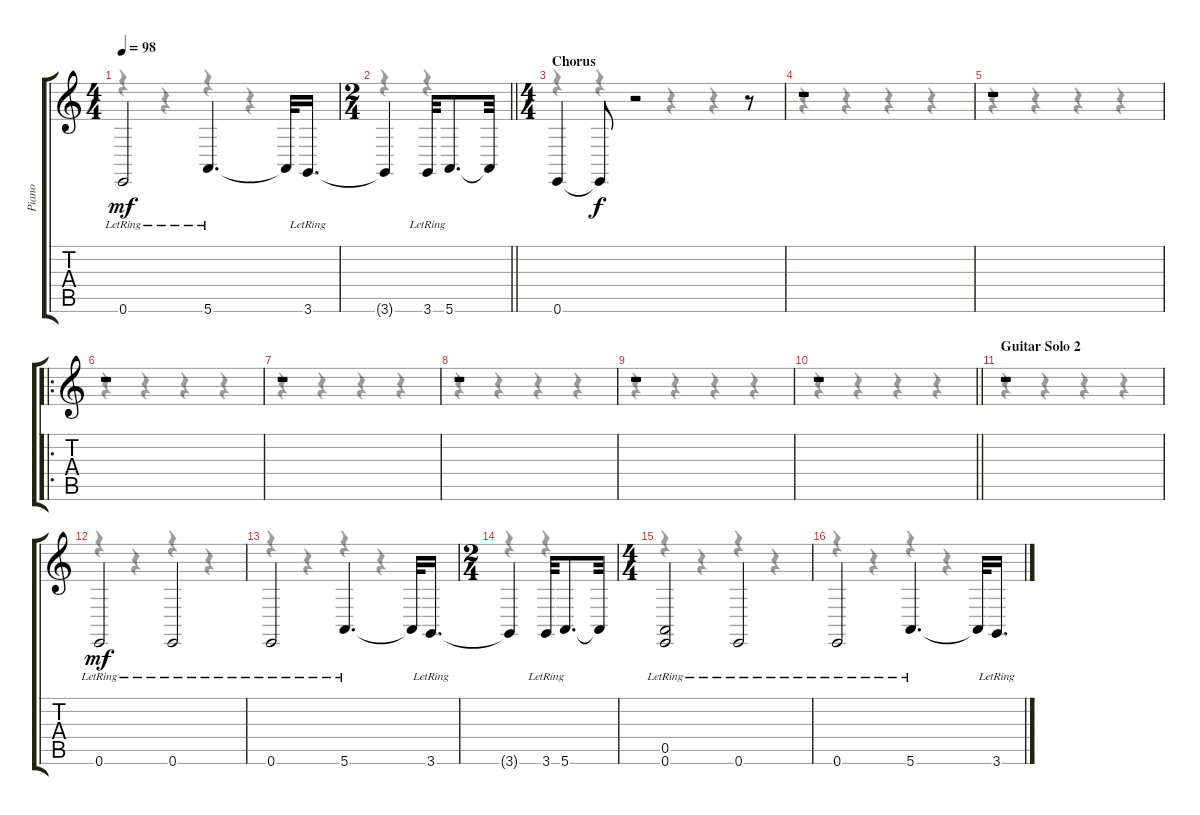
\track ("Piano" "Piano") {instrument acousticgrandpiano}
\staff {score tabs}
\tuning (E4 B3 G3 D3 A2 E2) {hide}
\voice
\ts (4 4)
\tempo 98
\clef g2
\ks c
0.6{lr}.2{dy mf} 5.6{lr}.4{d} 5.6{t}.32 3.6{lr}.16{d} |
\ts (2 4)
\barLineRight lightlight
3.6{t}.4 3.6{lr}.32 5.6{lr}.8{d} 5.6{t}.32 |
\ts (4 4)
\section ("" "Chorus")
0.6.4 0.6{t}.8{dy f} r.2 r.8 |
r.1 |
r.1 |
\ro
r.1 |
r.1 |
r.1 |
r.1 |
\barLineRight lightlight
r.1 |
\section ("" "Guitar Solo 2")
r.1 |
0.6{lr}.2{dy mf} 0.6{lr}.2 |
0.6{lr}.2 5.6{lr}.4{d} 5.6{t}.32 3.6{lr}.16{d} |
\ts (2 4)
3.6{t}.4 3.6{lr}.32 5.6{lr}.8{d} 5.6{t}.32 |
\ts (4 4)
(0.5 0.6{lr}).2 0.6{lr}.2 |
0.6{lr}.2 5.6{lr}.4{d} 5.6{t}.32 3.6{lr}.16{d}
\voice
\clef g2
\ottava regular
\simile none
\ks c
r.4{dy f} r.4 r.4 r.4 |
\barLineRight lightlight
r.4 r.4 |
r.4 r.4 r.4 r.4 |
r.4 r.4 r.4 r.4 |
r.4 r.4 r.4 r.4 |
r.4 r.4 r.4 r.4 |
r.4 r.4 r.4 r.4 |
r.4 r.4 r.4 r.4 |
r.4 r.4 r.4 r.4 |
\barLineRight lightlight
r.4 r.4 r.4 r.4 |
r.4 r.4 r.4 r.4 |
r.4 r.4 r.4 r.4 |
r.4 r.4 r.4 r.4 |
r.4 r.4 |
r.4 r.4 r.4 r.4 |
r.4 r.4 r.4 r.4
